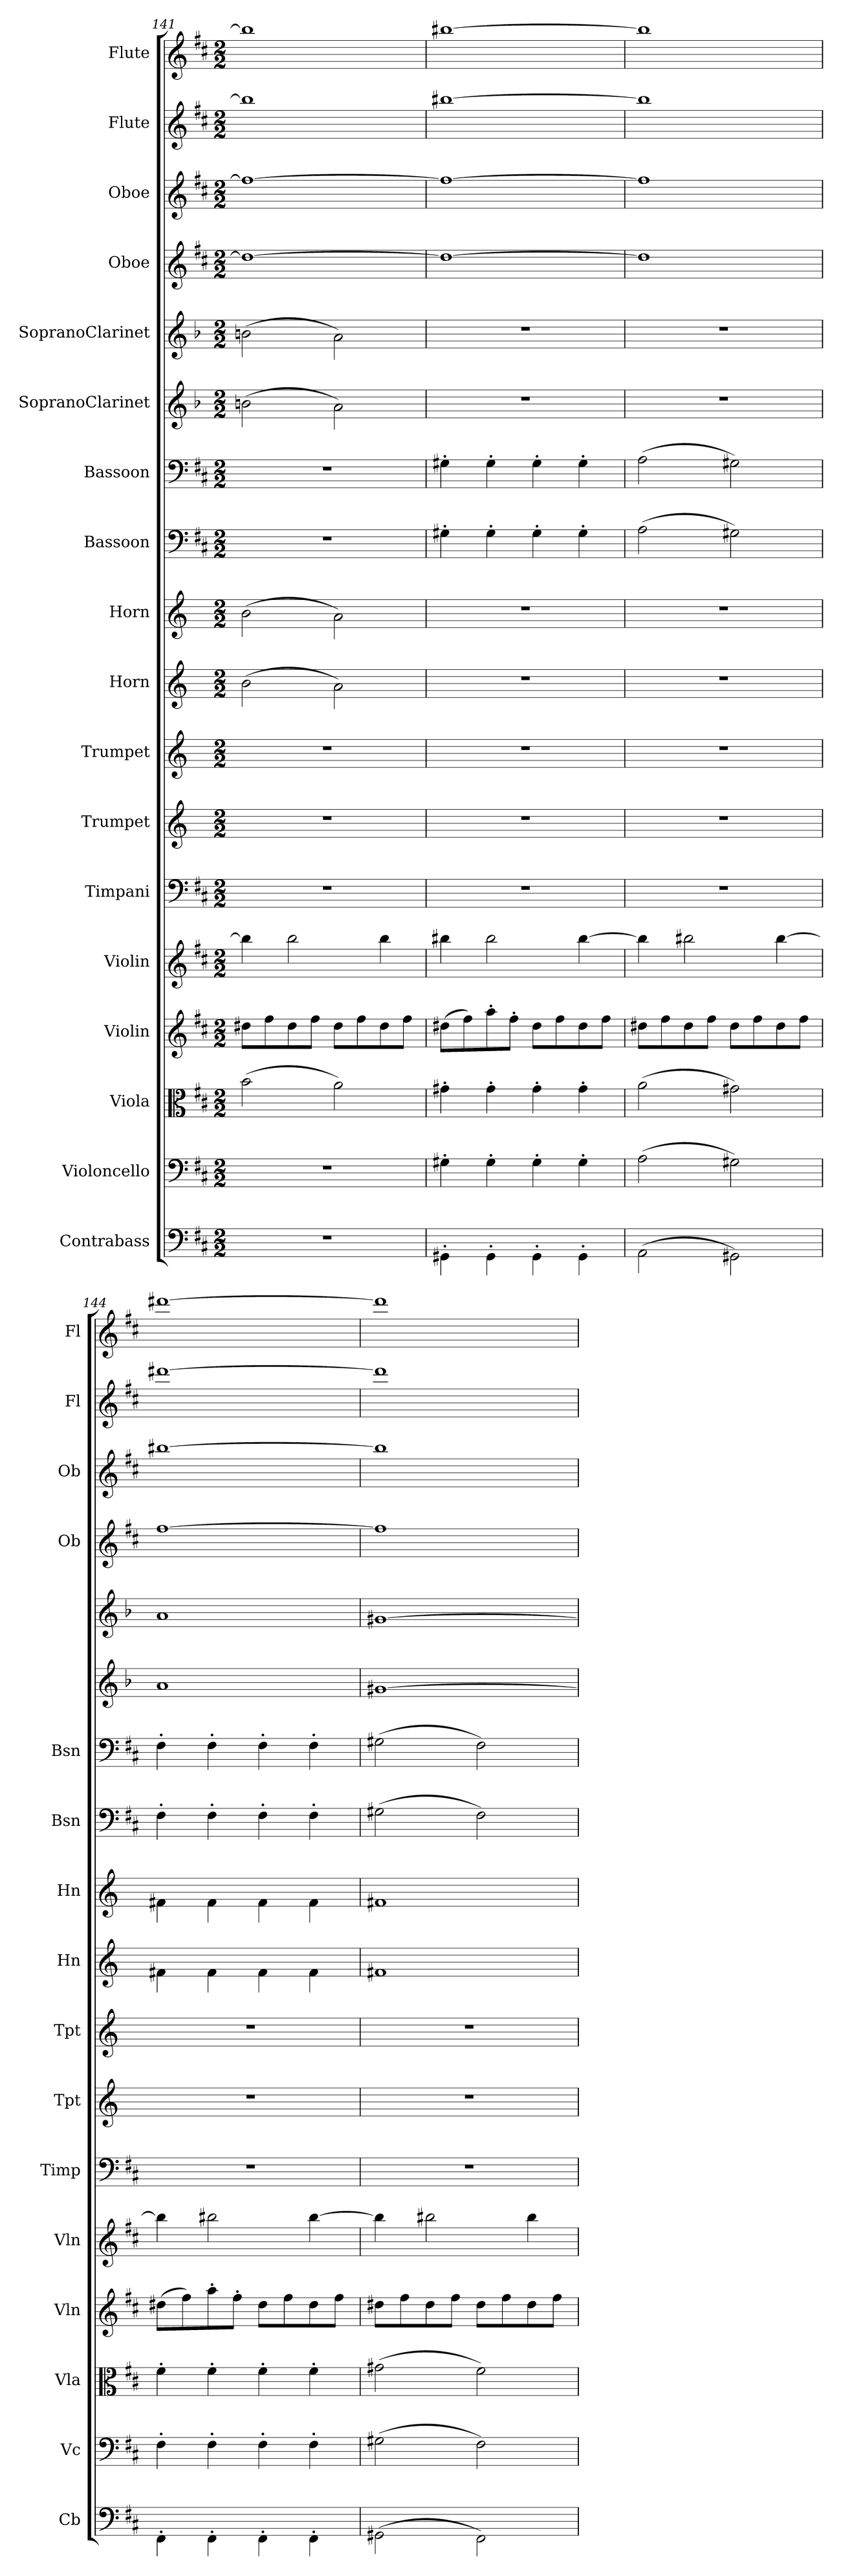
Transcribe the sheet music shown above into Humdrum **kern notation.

**kern	**kern	**kern	**kern	**kern	**kern	**kern	**kern	**kern	**kern	**kern	**kern	**kern	**kern	**kern	**kern	**kern	**kern
*part18	*part17	*part16	*part15	*part14	*part13	*part12	*part11	*part10	*part9	*part8	*part7	*part6	*part5	*part4	*part3	*part2	*part1
*staff18	*staff17	*staff16	*staff15	*staff14	*staff13	*staff12	*staff11	*staff10	*staff9	*staff8	*staff7	*staff6	*staff5	*staff4	*staff3	*staff2	*staff1
*I"Contrabass	*I"Violoncello	*I"Viola	*I"Violin	*I"Violin	*I"Timpani	*I"Trumpet	*I"Trumpet	*I"Horn	*I"Horn	*I"Bassoon	*I"Bassoon	*I"SopranoClarinet	*I"SopranoClarinet	*I"Oboe	*I"Oboe	*I"Flute	*I"Flute
*I'Cb	*I'Vc	*I'Vla	*I'Vln	*I'Vln	*I'Timp	*I'Tpt	*I'Tpt	*I'Hn	*I'Hn	*I'Bsn	*I'Bsn	*	*	*I'Ob	*I'Ob	*I'Fl	*I'Fl
*clefF4	*clefF4	*clefC3	*clefG2	*clefG2	*clefF4	*clefG2	*clefG2	*clefG2	*clefG2	*clefF4	*clefF4	*clefG2	*clefG2	*clefG2	*clefG2	*clefG2	*clefG2
*k[f#c#]	*k[f#c#]	*k[f#c#]	*k[f#c#]	*k[f#c#]	*k[f#c#]	*k[]	*k[]	*k[]	*k[]	*k[f#c#]	*k[f#c#]	*k[b-]	*k[b-]	*k[f#c#]	*k[f#c#]	*k[f#c#]	*k[f#c#]
*M2/2	*M2/2	*M2/2	*M2/2	*M2/2	*M2/2	*M2/2	*M2/2	*M2/2	*M2/2	*M2/2	*M2/2	*M2/2	*M2/2	*M2/2	*M2/2	*M2/2	*M2/2
=141	=141	=141	=141	=141	=141	=141	=141	=141	=141	=141	=141	=141	=141	=141	=141	=141	=141
1r	1r	(2b\	8dd#X\L	4bb\]	1r	1r	1r	(2b\	(2b\	1r	1r	(2bn\	(2bn\	1dd#\_	1ff#\_	1bb\]	1bb\]
.	.	.	8ff#\	.	.	.	.	.	.	.	.	.	.	.	.	.	.
.	.	.	8dd#\	2bb\	.	.	.	.	.	.	.	.	.	.	.	.	.
.	.	.	8ff#\J	.	.	.	.	.	.	.	.	.	.	.	.	.	.
.	.	2a\)	8dd#\L	.	.	.	.	2a\)	2a\)	.	.	2a\)	2a\)	.	.	.	.
.	.	.	8ff#\	.	.	.	.	.	.	.	.	.	.	.	.	.	.
.	.	.	8dd#\	4bb\	.	.	.	.	.	.	.	.	.	.	.	.	.
.	.	.	8ff#\J	.	.	.	.	.	.	.	.	.	.	.	.	.	.
=142	=142	=142	=142	=142	=142	=142	=142	=142	=142	=142	=142	=142	=142	=142	=142	=142	=142
4GG#X'\	4G#X'\	4g#X'\	(8dd#X\L	4bb#X\	1r	1r	1r	1r	1r	4G#X'\	4G#X'\	1r	1r	1dd#\_	1ff#\_	[1bb#X\	[1bb#X\
.	.	.	8ff#\)	.	.	.	.	.	.	.	.	.	.	.	.	.	.
4GG#'\	4G#'\	4g#'\	8aa'\	2bb#\	.	.	.	.	.	4G#'\	4G#'\	.	.	.	.	.	.
.	.	.	8ff#'\J	.	.	.	.	.	.	.	.	.	.	.	.	.	.
4GG#'\	4G#'\	4g#'\	8dd#\L	.	.	.	.	.	.	4G#'\	4G#'\	.	.	.	.	.	.
.	.	.	8ff#\	.	.	.	.	.	.	.	.	.	.	.	.	.	.
4GG#'\	4G#'\	4g#'\	8dd#\	[4bb#\	.	.	.	.	.	4G#'\	4G#'\	.	.	.	.	.	.
.	.	.	8ff#\J	.	.	.	.	.	.	.	.	.	.	.	.	.	.
=143	=143	=143	=143	=143	=143	=143	=143	=143	=143	=143	=143	=143	=143	=143	=143	=143	=143
(2AA\	(2A\	(2a\	8dd#X\L	4bb#\]	1r	1r	1r	1r	1r	(2A\	(2A\	1r	1r	1dd#\]	1ff#\]	1bb#\]	1bb#\]
.	.	.	8ff#\	.	.	.	.	.	.	.	.	.	.	.	.	.	.
.	.	.	8dd#\	2bb#X\	.	.	.	.	.	.	.	.	.	.	.	.	.
.	.	.	8ff#\J	.	.	.	.	.	.	.	.	.	.	.	.	.	.
2GG#X\)	2G#X\)	2g#X\)	8dd#\L	.	.	.	.	.	.	2G#X\)	2G#X\)	.	.	.	.	.	.
.	.	.	8ff#\	.	.	.	.	.	.	.	.	.	.	.	.	.	.
.	.	.	8dd#\	[4bb#\	.	.	.	.	.	.	.	.	.	.	.	.	.
.	.	.	8ff#\J	.	.	.	.	.	.	.	.	.	.	.	.	.	.
=144	=144	=144	=144	=144	=144	=144	=144	=144	=144	=144	=144	=144	=144	=144	=144	=144	=144
4FF#'\	4F#'\	4f#'\	(8dd#X\L	4bb#\]	1r	1r	1r	4f#X\	4f#X\	4F#'\	4F#'\	1a\	1a\	[1ff#\	[1bb#X\	[1ddd#X\	[1ddd#X\
.	.	.	8ff#\)	.	.	.	.	.	.	.	.	.	.	.	.	.	.
4FF#'\	4F#'\	4f#'\	8aa'\	2bb#X\	.	.	.	4f#\	4f#\	4F#'\	4F#'\	.	.	.	.	.	.
.	.	.	8ff#'\J	.	.	.	.	.	.	.	.	.	.	.	.	.	.
4FF#'\	4F#'\	4f#'\	8dd#\L	.	.	.	.	4f#\	4f#\	4F#'\	4F#'\	.	.	.	.	.	.
.	.	.	8ff#\	.	.	.	.	.	.	.	.	.	.	.	.	.	.
4FF#'\	4F#'\	4f#'\	8dd#\	[4bb#\	.	.	.	4f#\	4f#\	4F#'\	4F#'\	.	.	.	.	.	.
.	.	.	8ff#\J	.	.	.	.	.	.	.	.	.	.	.	.	.	.
=145	=145	=145	=145	=145	=145	=145	=145	=145	=145	=145	=145	=145	=145	=145	=145	=145	=145
(2GG#X\	(2G#X\	(2g#X\	8dd#X\L	4bb#\]	1r	1r	1r	1f#X\	1f#X\	(2G#X\	(2G#X\	[1g#X\	[1g#X\	1ff#\]	1bb#\]	1ddd#\]	1ddd#\]
.	.	.	8ff#\	.	.	.	.	.	.	.	.	.	.	.	.	.	.
.	.	.	8dd#\	2bb#X\	.	.	.	.	.	.	.	.	.	.	.	.	.
.	.	.	8ff#\J	.	.	.	.	.	.	.	.	.	.	.	.	.	.
2FF#\)	2F#\)	2f#\)	8dd#\L	.	.	.	.	.	.	2F#\)	2F#\)	.	.	.	.	.	.
.	.	.	8ff#\	.	.	.	.	.	.	.	.	.	.	.	.	.	.
.	.	.	8dd#\	4bb#\	.	.	.	.	.	.	.	.	.	.	.	.	.
.	.	.	8ff#\J	.	.	.	.	.	.	.	.	.	.	.	.	.	.
=	=	=	=	=	=	=	=	=	=	=	=	=	=	=	=	=	=
*-	*-	*-	*-	*-	*-	*-	*-	*-	*-	*-	*-	*-	*-	*-	*-	*-	*-
